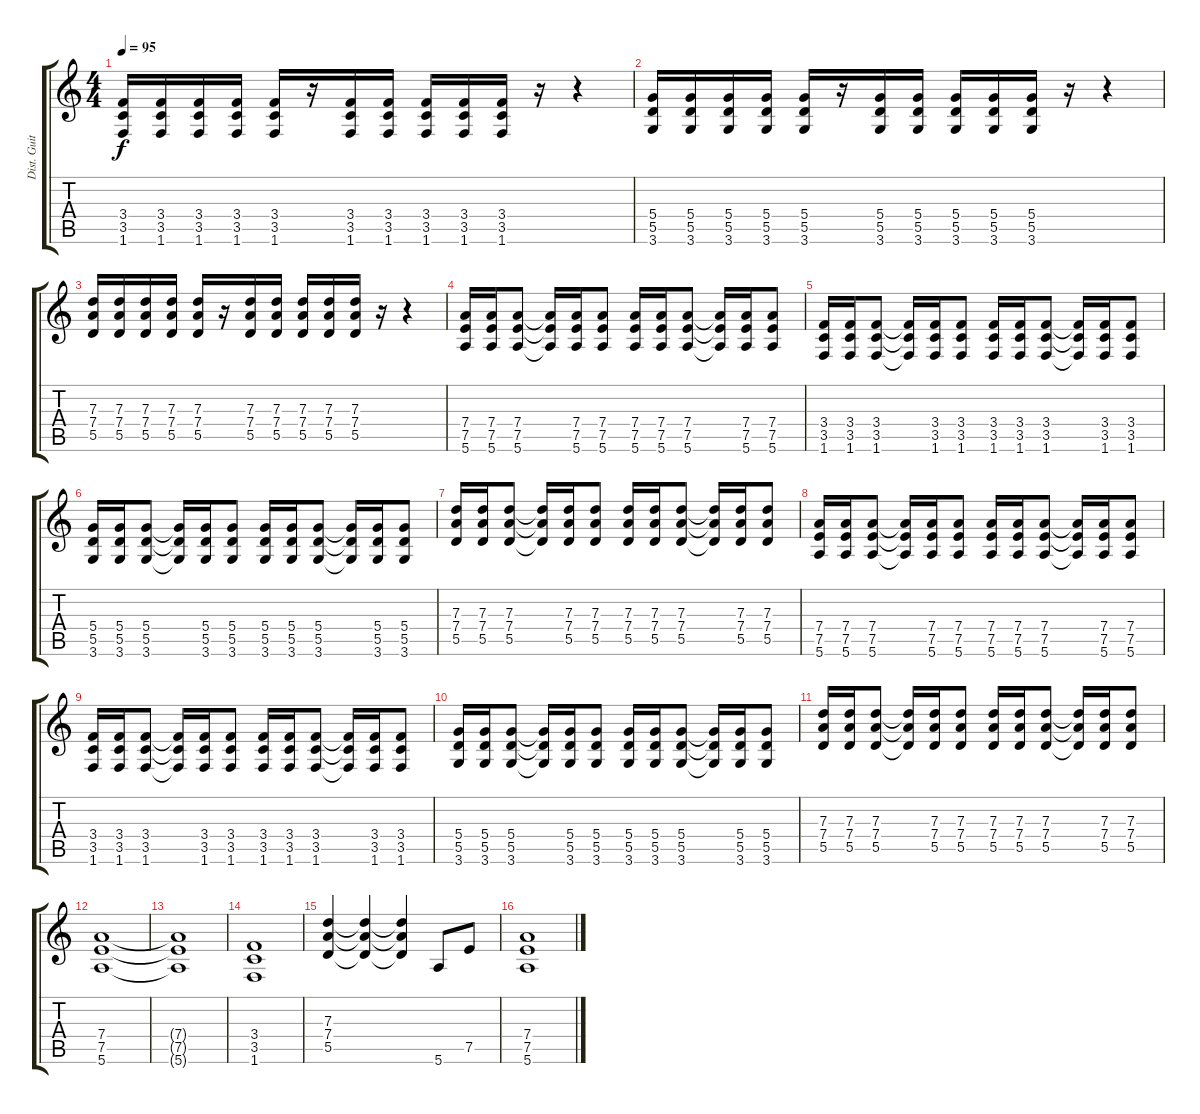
\track ("Dist. Guitar 3" "Dist. Guit") {instrument distortionguitar}
\staff {score tabs}
\tuning (E4 B3 G3 D3 A2 E2) {hide}
\ts (4 4)
\tempo 95
\clef g2
\ks c
(3.4 3.5 1.6).16{dy f} (3.4 3.5 1.6).16 (3.4 3.5 1.6).16 (3.4 3.5 1.6).16 (3.4 3.5 1.6).16 r.16 (3.4 3.5 1.6).16 (3.4 3.5 1.6).16 (3.4 3.5 1.6).16 (3.4 3.5 1.6).16 (3.4 3.5 1.6).16 r.16 r.4 |
(5.4 5.5 3.6).16 (5.4 5.5 3.6).16 (5.4 5.5 3.6).16 (5.4 5.5 3.6).16 (5.4 5.5 3.6).16 r.16 (5.4 5.5 3.6).16 (5.4 5.5 3.6).16 (5.4 5.5 3.6).16 (5.4 5.5 3.6).16 (5.4 5.5 3.6).16 r.16 r.4 |
(7.3 7.4 5.5).16 (7.3 7.4 5.5).16 (7.3 7.4 5.5).16 (7.3 7.4 5.5).16 (7.3 7.4 5.5).16 r.16 (7.3 7.4 5.5).16 (7.3 7.4 5.5).16 (7.3 7.4 5.5).16 (7.3 7.4 5.5).16 (7.3 7.4 5.5).16 r.16 r.4 |
(7.4 7.5 5.6).16 (7.4 7.5 5.6).16 (7.4 7.5 5.6).8 (7.4{t} 7.5{t} 5.6{t}).16 (7.4 7.5 5.6).16 (7.4 7.5 5.6).8 (7.4 7.5 5.6).16 (7.4 7.5 5.6).16 (7.4 7.5 5.6).8 (7.4{t} 7.5{t} 5.6{t}).16 (7.4 7.5 5.6).16 (7.4 7.5 5.6).8 |
(3.4 3.5 1.6).16 (3.4 3.5 1.6).16 (3.4 3.5 1.6).8 (3.4{t} 3.5{t} 1.6{t}).16 (3.4 3.5 1.6).16 (3.4 3.5 1.6).8 (3.4 3.5 1.6).16 (3.4 3.5 1.6).16 (3.4 3.5 1.6).8 (3.4{t} 3.5{t} 1.6{t}).16 (3.4 3.5 1.6).16 (3.4 3.5 1.6).8 |
(5.4 5.5 3.6).16 (5.4 5.5 3.6).16 (5.4 5.5 3.6).8 (5.4{t} 5.5{t} 3.6{t}).16 (5.4 5.5 3.6).16 (5.4 5.5 3.6).8 (5.4 5.5 3.6).16 (5.4 5.5 3.6).16 (5.4 5.5 3.6).8 (5.4{t} 5.5{t} 3.6{t}).16 (5.4 5.5 3.6).16 (5.4 5.5 3.6).8 |
(7.3 7.4 5.5).16 (7.3 7.4 5.5).16 (7.3 7.4 5.5).8 (7.3{t} 7.4{t} 5.5{t}).16 (7.3 7.4 5.5).16 (7.3 7.4 5.5).8 (7.3 7.4 5.5).16 (7.3 7.4 5.5).16 (7.3 7.4 5.5).8 (7.3{t} 7.4{t} 5.5{t}).16 (7.3 7.4 5.5).16 (7.3 7.4 5.5).8 |
(7.4 7.5 5.6).16 (7.4 7.5 5.6).16 (7.4 7.5 5.6).8 (7.4{t} 7.5{t} 5.6{t}).16 (7.4 7.5 5.6).16 (7.4 7.5 5.6).8 (7.4 7.5 5.6).16 (7.4 7.5 5.6).16 (7.4 7.5 5.6).8 (7.4{t} 7.5{t} 5.6{t}).16 (7.4 7.5 5.6).16 (7.4 7.5 5.6).8 |
(3.4 3.5 1.6).16 (3.4 3.5 1.6).16 (3.4 3.5 1.6).8 (3.4{t} 3.5{t} 1.6{t}).16 (3.4 3.5 1.6).16 (3.4 3.5 1.6).8 (3.4 3.5 1.6).16 (3.4 3.5 1.6).16 (3.4 3.5 1.6).8 (3.4{t} 3.5{t} 1.6{t}).16 (3.4 3.5 1.6).16 (3.4 3.5 1.6).8 |
(5.4 5.5 3.6).16 (5.4 5.5 3.6).16 (5.4 5.5 3.6).8 (5.4{t} 5.5{t} 3.6{t}).16 (5.4 5.5 3.6).16 (5.4 5.5 3.6).8 (5.4 5.5 3.6).16 (5.4 5.5 3.6).16 (5.4 5.5 3.6).8 (5.4{t} 5.5{t} 3.6{t}).16 (5.4 5.5 3.6).16 (5.4 5.5 3.6).8 |
(7.3 7.4 5.5).16 (7.3 7.4 5.5).16 (7.3 7.4 5.5).8 (7.3{t} 7.4{t} 5.5{t}).16 (7.3 7.4 5.5).16 (7.3 7.4 5.5).8 (7.3 7.4 5.5).16 (7.3 7.4 5.5).16 (7.3 7.4 5.5).8 (7.3{t} 7.4{t} 5.5{t}).16 (7.3 7.4 5.5).16 (7.3 7.4 5.5).8 |
(7.4 7.5 5.6).1 |
(7.4{t} 7.5{t} 5.6{t}).1 |
(3.4 3.5 1.6).1 |
(7.3 7.4 5.5).4 (7.3{t} 7.4{t} 5.5{t}).4 (7.3{t} 7.4{t} 5.5{t}).4 5.6.8 7.5.8 |
(7.4 7.5 5.6).1
